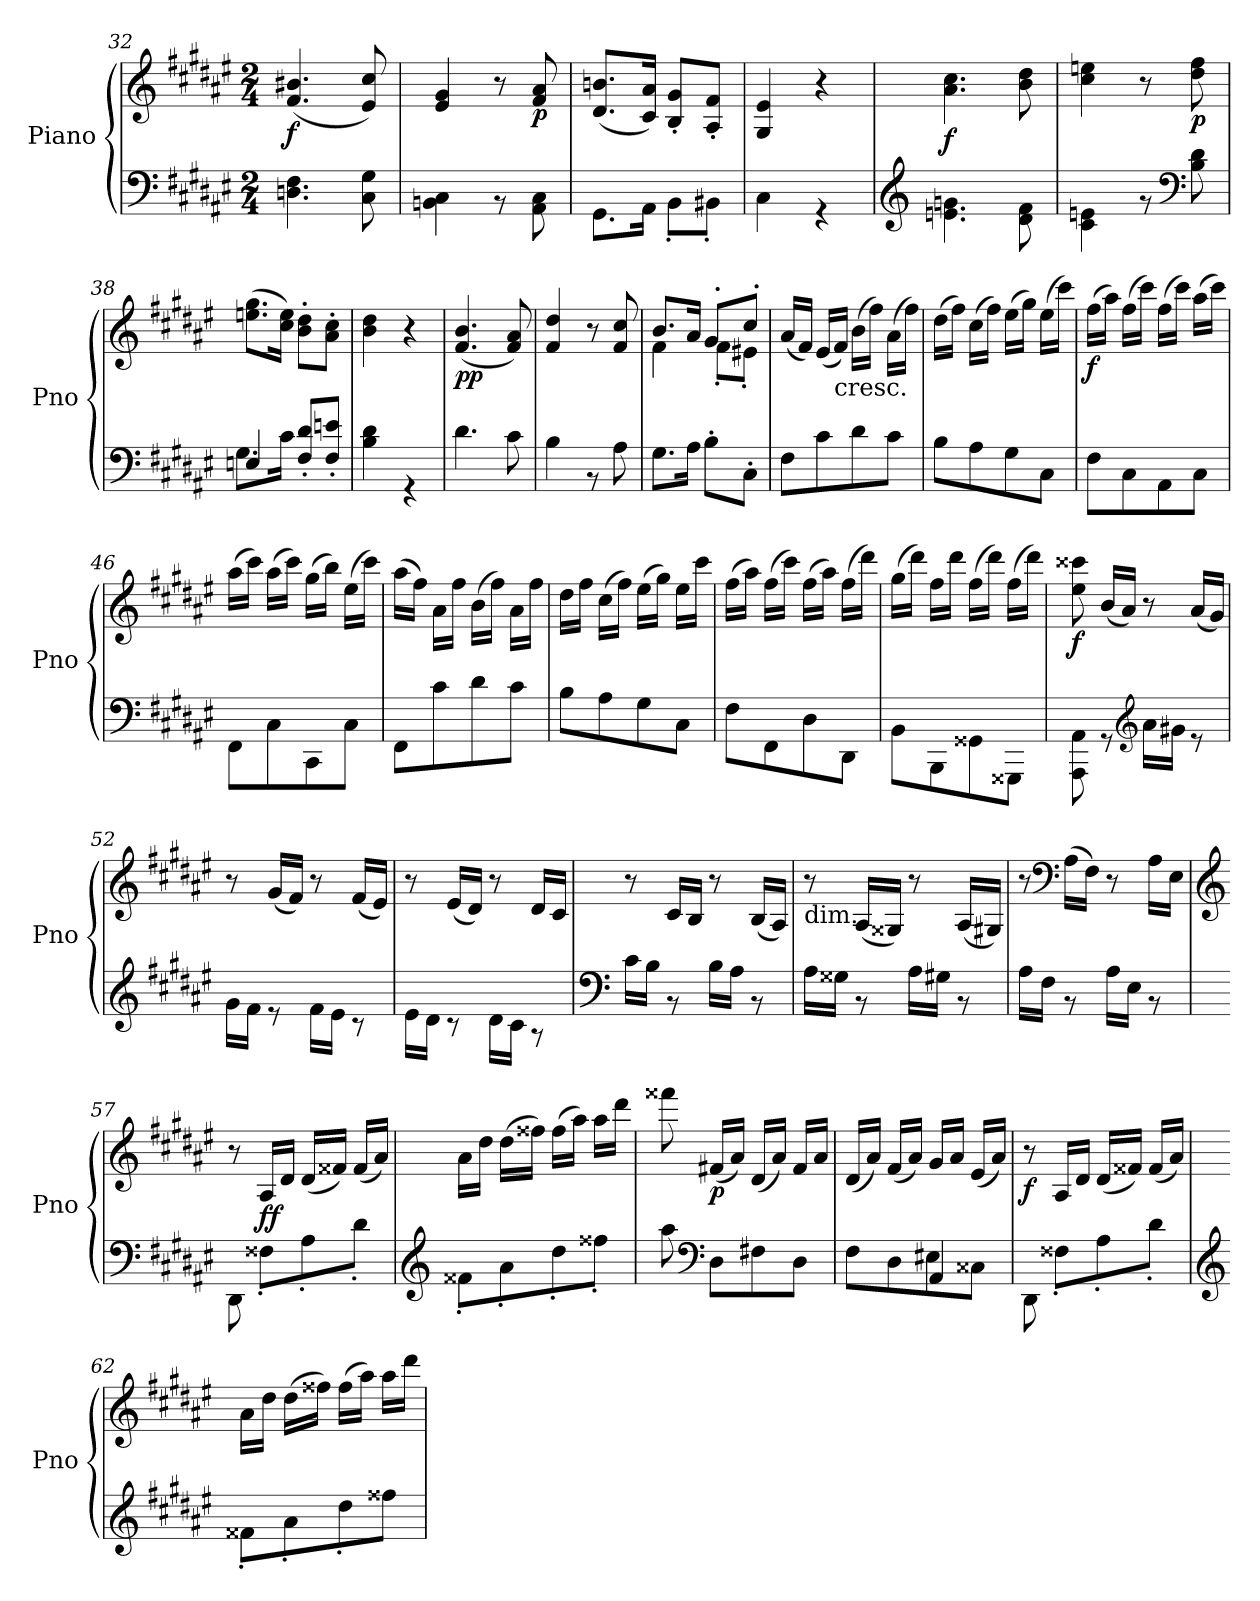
**kern	**kern	**dynam
*part1	*part1	*part1
*staff2	*staff1	*staff1/2
*I"Piano	*	*
*I'Pno	*	*
*clefF4	*clefG2	*
*k[f#c#g#d#a#e#]	*k[f#c#g#d#a#e#]	*
*F#:	*F#:	*
*M2/4	*M2/4	*
=32	=32	=32
*^	*	*
!	!	!	!LO:DY:b
2ryy	4.Dn\ 4.F#\	(<4.f#/ 4.b#X/	f
.	8C#\ 8G#\	8e#/ 8cc#/)	.
=33	=33	=33	=33
2ryy	4BBn\ 4C#\	4e#/ 4g#/	.
.	8r	8r	.
!	!	!	!LO:DY:b
.	8AA#\ 8C#\	8f#/ 8a#/	p
=34	=34	=34	=34
2ryy	8.GG#\L	(<8.d#/ 8.bn/L	.
.	16AA#\Jk	16c#/ 16a#/Jk)	.
.	8BB'\L	8B/' 8g#/'L	.
.	8BB#X'\J	8A#/' 8f#/'J	.
=35	=35	=35	=35
2ryy	4C#\	4G#/ 4e#/	.
.	4r	4r	.
=36	=36	=36	=36
*clefG2	*	*	*
!	!	!	!LO:DY:b
2ryy	4.en\ 4.gn\	4.a#\ 4.cc#\	f
.	8d#\ 8f#\	8b\ 8dd#\	.
=37	=37	=37	=37
2ryy	4c#\ 4en\	4cc#\ 4een\	.
.	8r	8r	.
*clefF4	*	*	*
!	!	!	!LO:DY:b
.	8B\ 8d#\	8dd#\ 8ff#\	p
=38	=38	=38	=38
4En/	8.G#\L	(>8.een\ 8.gg#\L	.
.	16c#\Jk	16cc#\ 16ee\Jk)	.
8F#/' 8d#/'L	4ryy	8b\' 8dd#\'L	.
8F#/' 8en/'J	.	8a#\' 8cc#\'J	.
=39	=39	=39	=39
2ryy	4B\ 4d#\	4b\ 4dd#\	.
.	4r	4r	.
!!LO:LB:g=z
=40	=40	=40	=40
!	!	!	!LO:DY:b
2ryy	4.d#\	(>4.f#/ 4.b/	pp
.	8c#\	8f#/ 8a#/)	.
=41	=41	=41	=41
2ryy	4B\	4f#/ 4dd#/	.
.	8r	8r	.
.	8A#\	8f#/ 8cc#/	.
*v	*v	*	*
=42	=42	=42
*	*^	*
8.G#\L	8.b/L	4f#\	.
16A#\Jk	16a#/Jk	.	.
8B'\L	8g#'/L	8f#'\L	.
8C#'\J	8cc#'/J	8e#X'\J	.
*	*v	*v	*
=43	=43	=43
*^	*	*
2ryy	8F#\L	(<16a#/LL	.
.	.	16f#/JJ)	.
.	8c#\	(<16e#/LL	.
!	!	!LO:TX:b:t=cresc.	!
.	.	16f#/JJ)	.
.	8d#\	(>16b\LL	.
.	.	16ff#\JJ)	.
.	8c#\J	(>16a#\LL	.
.	.	16ff#\JJ)	.
=44	=44	=44	=44
2ryy	8B\L	(>16dd#\LL	.
.	.	16ff#\JJ)	.
.	8A#\	(>16cc#\LL	.
.	.	16ff#\JJ)	.
.	8G#\	(>16ee#\LL	.
.	.	16gg#\JJ)	.
.	8C#\J	(>16ee#\LL	.
.	.	16ccc#\JJ)	.
=45	=45	=45	=45
!	!	!	!LO:DY:b
2ryy	8F#\L	(>16ff#\LL	f
.	.	16aa#\JJ)	.
.	8C#\	(>16ff#\LL	.
.	.	16ccc#\JJ)	.
.	8AA#\	(>16ff#\LL	.
.	.	16ccc#\JJ)	.
.	8C#\J	(>16aa#\LL	.
.	.	16ccc#\JJ)	.
!!LO:LB:g=z
=46	=46	=46	=46
2ryy	8FF#\L	(>16aa#\LL	.
.	.	16ccc#\JJ)	.
.	8C#\	(>16aa#\LL	.
.	.	16ccc#\JJ)	.
.	8CC#\	(>16gg#\LL	.
.	.	16bb\JJ)	.
.	8C#\J	(>16ee#\LL	.
.	.	16ccc#\JJ)	.
=47	=47	=47	=47
2ryy	(>8FF#\L	(>16aa#\LL	.
.	.	16ff#\JJ)	.
.	8c#\	16a#\LL	.
.	.	16ff#\JJ	.
.	8d#\	(>16b\LL	.
.	.	16ff#\JJ)	.
.	8c#\J	16a#\LL	.
.	.	16ff#\JJ	.
=48	=48	=48	=48
2ryy	8B\L	16dd#\LL	.
.	.	16ff#\JJ)	.
.	8A#\	(>16cc#\LL	.
.	.	16ff#\JJ)	.
.	8G#\	(>16ee#\LL	.
.	.	16gg#\JJ)	.
.	8C#\J	16ee#\LL	.
.	.	16ccc#\JJ	.
=49	=49	=49	=49
2ryy	8F#\L	(>16ff#\LL	.
.	.	16aa#\JJ)	.
.	8FF#\	(>16ff#\LL	.
.	.	16ccc#\JJ)	.
.	8D#\	(>16ff#\LL	.
.	.	16aa#\JJ)	.
.	8DD#\J	(>16ff#\LL	.
.	.	16ddd#\JJ)	.
=50	=50	=50	=50
2ryy	8BB\L	(>16gg#\LL	.
.	.	16ddd#\JJ)	.
.	8BBB\	16ff#\LL	.
.	.	16ddd#\JJ	.
.	8GG##X\	(>16ff#\LL	.
.	.	16ddd#\JJ)	.
.	8GGG##X\J	(>16ff#\LL	.
.	.	16ddd#\JJ)	.
!!LO:LB:g=z
=51	=51	=51	=51
!	!	!	!LO:DY:b
2ryy	8AAA#\ 8AA#\	8ee#\ 8ccc##X\	f
.	8r	(<16b/LL	.
.	.	16a#/JJ)	.
*clefG2	*	*	*
.	16a#\LL	8r	.
.	16g#X\JJ	.	.
.	8r	(<16a#/LL	.
.	.	16g#/JJ)	.
=52	=52	=52	=52
2ryy	16g#\LL	8r	.
.	16f#\JJ	.	.
.	8r	(<16g#/LL	.
.	.	16f#/JJ)	.
.	16f#\LL	8r	.
.	16e#\JJ	.	.
.	8r	(<16f#/LL	.
.	.	16e#/JJ)	.
=53	=53	=53	=53
2ryy	16e#\LL	8r	.
.	16d#\JJ	.	.
.	8r	(<16e#/LL	.
.	.	16d#/JJ)	.
.	16d#\LL	8r	.
.	16c#\JJ	.	.
.	8r	16d#/LL	.
.	.	16c#/JJ	.
=54	=54	=54	=54
*clefF4	*	*	*
2ryy	16c#\LL	8r	.
.	16B\JJ	.	.
.	8r	16c#/LL	.
.	.	16B/JJ	.
.	16B\LL	8r	.
.	16A#\JJ	.	.
.	8r	(<16B/LL	.
.	.	16A#/JJ)	.
=55	=55	=55	=55
!	!	!LO:TX:b:t=dim.	!
2ryy	16A#\LL	8r	.
.	16G##X\JJ	.	.
.	8r	(<16A#/LL	.
.	.	16G##X/JJ)	.
.	16A#\LL	8r	.
.	16G#X\JJ	.	.
.	8r	(<16A#/LL	.
.	.	16G#X/JJ)	.
!!LO:LB:g=z
=56	=56	=56	=56
2ryy	16A#\LL	8r	.
.	16F#\JJ	.	.
*	*	*clefF4	*
.	8r	(>16A#\LL	.
.	.	16F#\JJ)	.
.	16A#\LL	8r	.
.	16E#\JJ	.	.
.	8r	16A#\LL	.
.	.	16E#\JJ	.
=57	=57	=57	=57
*	*	*clefG2	*
2ryy	8DD#\	8r	.
!	!	!	!LO:DY:b
.	8F##X'\L	16A#/LL	ff
.	.	16d#/JJ	.
.	8A#'\	(<16d#/LL	.
.	.	16f##X/JJ)	.
.	8d#'\J	(<16f##/LL	.
.	.	16a#/JJ)	.
=58	=58	=58	=58
*clefG2	*	*	*
2ryy	8f##X'\L	16a#\LL	.
.	.	16dd#\JJ	.
.	8a#'\	(>16dd#\LL	.
.	.	16ff##X\JJ)	.
.	8dd#'\	(>16ff##\LL	.
.	.	16aa#\JJ)	.
.	8ff##X'\J	16aa#\LL	.
.	.	16ddd#\JJ	.
=59	=59	=59	=59
2ryy	8aa#\	8fff##X\	.
*clefF4	*	*	*
!	!	!	!LO:DY:b
.	8D#\L	(<16f#X/LL	p
.	.	16a#/JJ)	.
.	8F#X\	(<16d#/LL	.
.	.	16a#/JJ)	.
.	8D#\J	16f#/LL	.
.	.	16a#/JJ	.
=60	=60	=60	=60
4ryy	8F#\L	(<16d#/LL	.
.	.	16a#/JJ)	.
.	8D#\	(<16f#/LL	.
.	.	16a#/JJ)	.
4AA#/	8E#X\	16g#/LL	.
.	.	16a#/JJ	.
.	8C##X\J	(<16e#/LL	.
.	.	16a#/JJ)	.
!!LO:LB:g=z
=61	=61	=61	=61
!	!	!	!LO:DY:b
2ryy	8DD#\	8r	f
.	8F##X'\L	16A#/LL	.
.	.	16d#/JJ	.
.	8A#'\	(<16d#/LL	.
.	.	16f##X/JJ)	.
.	8d#'\J	(<16f##/LL	.
.	.	16a#/JJ)	.
=62	=62	=62	=62
*clefG2	*	*	*
2ryy	8f##X'\L	16a#\LL	.
.	.	16dd#\JJ	.
.	8a#'\	(>16dd#\LL	.
.	.	16ff##X\JJ)	.
.	8dd#'\	(>16ff##\LL	.
.	.	16aa#\JJ)	.
.	8ff##X\J	16aa#\LL	.
.	.	16ddd#\JJ	.
*v	*v	*	*
=	=	=
*-	*-	*-
